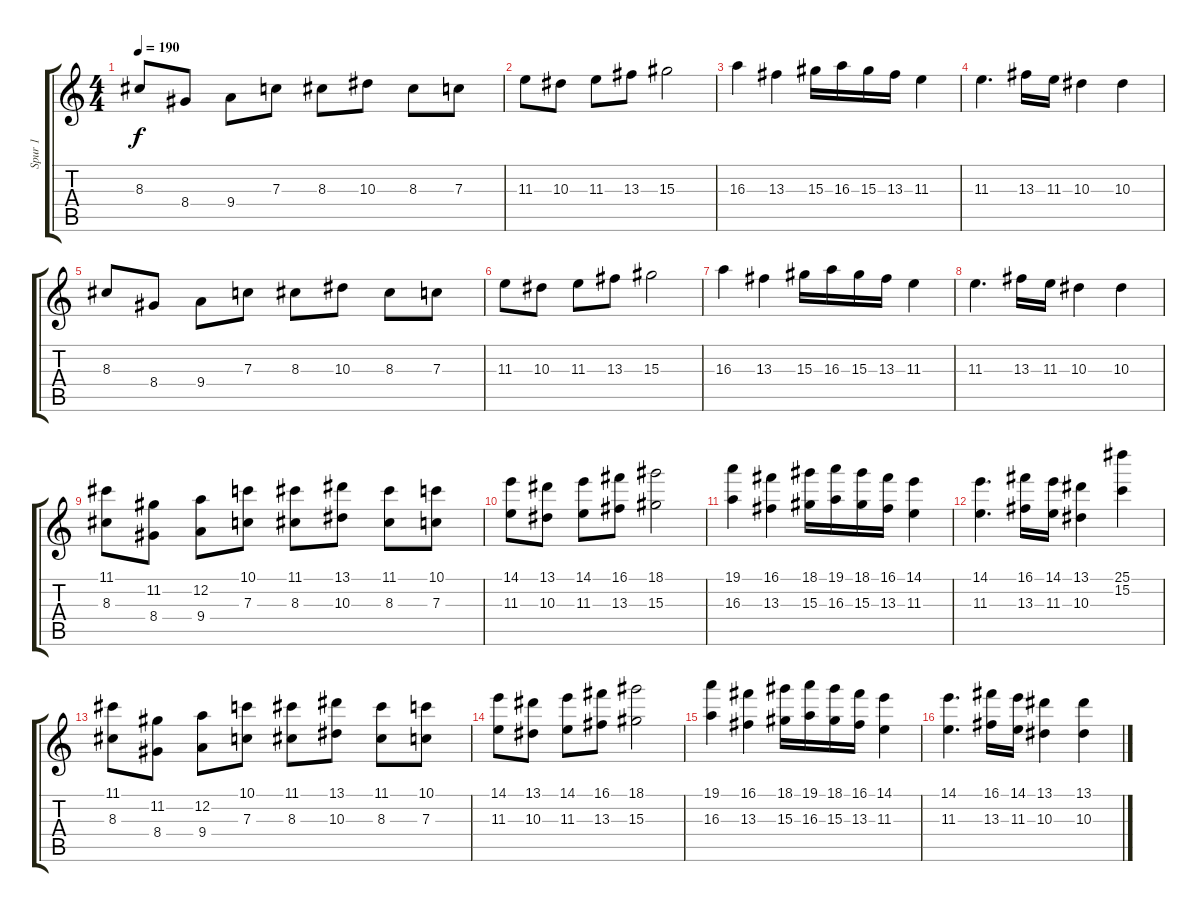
\track ("Spur 1" "Spur 1") {instrument distortionguitar}
\staff {score tabs}
\tuning (D4 A3 F3 C3 G2 D2) {hide}
\ts (4 4)
\tempo 190
\clef g2
\ks c
8.3.8{dy f} 8.4.8 9.4.8 7.3.8 8.3.8 10.3.8 8.3.8 7.3.8 |
11.3.8 10.3.8 11.3.8 13.3.8 15.3.2 |
16.3.4 13.3.4 15.3.16 16.3.16 15.3.16 13.3.16 11.3.4 |
11.3.4{d} 13.3.16 11.3.16 10.3.4 10.3.4 |
8.3.8 8.4.8 9.4.8 7.3.8 8.3.8 10.3.8 8.3.8 7.3.8 |
11.3.8 10.3.8 11.3.8 13.3.8 15.3.2 |
16.3.4 13.3.4 15.3.16 16.3.16 15.3.16 13.3.16 11.3.4 |
11.3.4{d} 13.3.16 11.3.16 10.3.4 10.3.4 |
(11.1 8.3).8 (11.2 8.4).8 (12.2 9.4).8 (10.1 7.3).8 (11.1 8.3).8 (13.1 10.3).8 (11.1 8.3).8 (10.1 7.3).8 |
(14.1 11.3).8 (13.1 10.3).8 (14.1 11.3).8 (16.1 13.3).8 (18.1 15.3).2 |
(19.1 16.3).4 (16.1 13.3).4 (18.1 15.3).16 (19.1 16.3).16 (18.1 15.3).16 (16.1 13.3).16 (14.1 11.3).4 |
(14.1 11.3).4{d} (16.1 13.3).16 (14.1 11.3).16 (13.1 10.3).4 (25.1 15.2).4 |
(11.1 8.3).8 (11.2 8.4).8 (12.2 9.4).8 (10.1 7.3).8 (11.1 8.3).8 (13.1 10.3).8 (11.1 8.3).8 (10.1 7.3).8 |
(14.1 11.3).8 (13.1 10.3).8 (14.1 11.3).8 (16.1 13.3).8 (18.1 15.3).2 |
(19.1 16.3).4 (16.1 13.3).4 (18.1 15.3).16 (19.1 16.3).16 (18.1 15.3).16 (16.1 13.3).16 (14.1 11.3).4 |
(14.1 11.3).4{d} (16.1 13.3).16 (14.1 11.3).16 (13.1 10.3).4 (13.1 10.3).4
